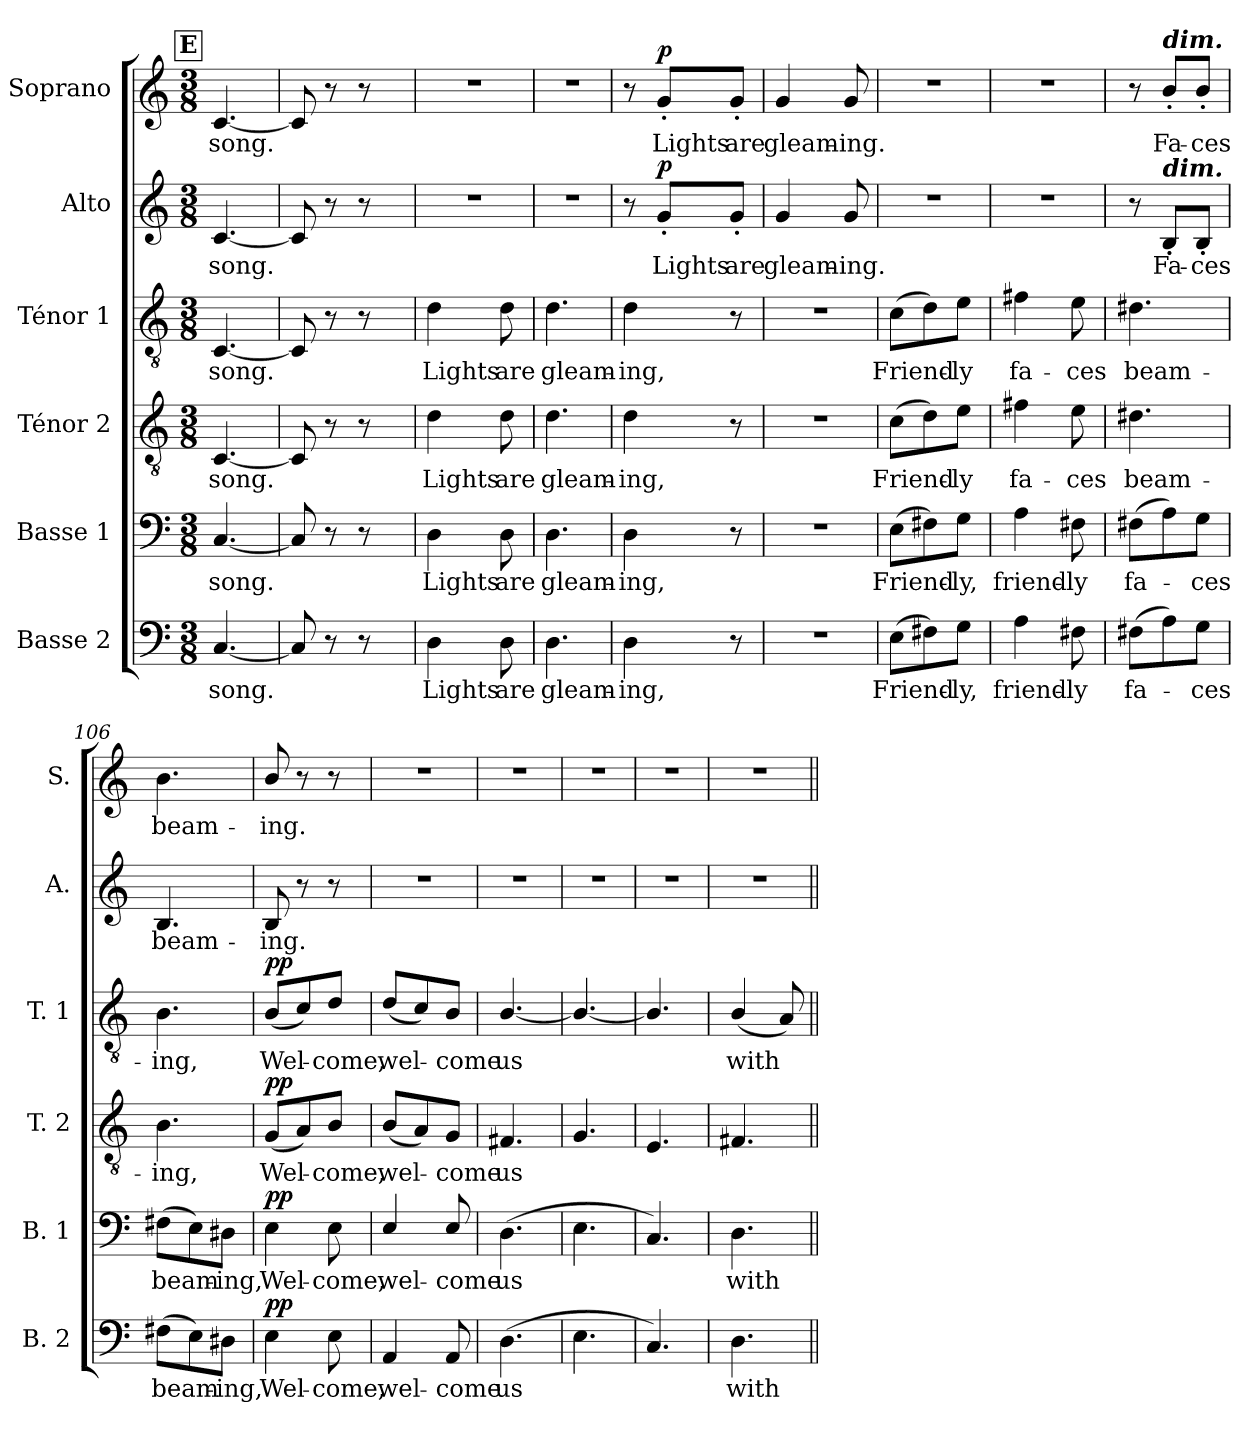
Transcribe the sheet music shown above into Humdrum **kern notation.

**kern	**text	**dynam	**kern	**text	**dynam	**kern	**text	**dynam	**kern	**text	**dynam	**kern	**text	**dynam	**kern	**text	**dynam
*part6	*part6	*part6	*part5	*part5	*part5	*part4	*part4	*part4	*part3	*part3	*part3	*part2	*part2	*part2	*part1	*part1	*part1
*staff6	*staff6	*staff6	*staff5	*staff5	*staff5	*staff4	*staff4	*staff4	*staff3	*staff3	*staff3	*staff2	*staff2	*staff2	*staff1	*staff1	*staff1
*I"Basse 2	*	*	*I"Basse 1	*	*	*I"Ténor 2	*	*	*I"Ténor 1	*	*	*I"Alto	*	*	*I"Soprano	*	*
*I'B. 2	*	*	*I'B. 1	*	*	*I'T. 2	*	*	*I'T. 1	*	*	*I'A.	*	*	*I'S.	*	*
*clefF4	*	*	*clefF4	*	*	*clefGv2	*	*	*clefGv2	*	*	*clefG2	*	*	*clefG2	*	*
*k[]	*	*	*k[]	*	*	*k[]	*	*	*k[]	*	*	*k[]	*	*	*k[]	*	*
*M3/8	*	*	*M3/8	*	*	*M3/8	*	*	*M3/8	*	*	*M3/8	*	*	*M3/8	*	*
!!LO:REH:place=s1:a:B:fs=14:t=E
=97	=97	=97	=97	=97	=97	=97	=97	=97	=97	=97	=97	=97	=97	=97	=97	=97	=97
!	!LO:LY:b	!	!	!LO:LY:b	!	!	!LO:LY:b	!	!	!LO:LY:b	!	!	!LO:LY:b	!	!	!LO:LY:b	!
[<4.C/	song.	.	[<4.C/	song.	.	[<4.C/	song.	.	[<4.C/	song.	.	[<4.c/	song.	.	[<4.c/	song.	.
=98	=98	=98	=98	=98	=98	=98	=98	=98	=98	=98	=98	=98	=98	=98	=98	=98	=98
8C/]	.	.	8C/]	.	.	8C/]	.	.	8C/]	.	.	8c/]	.	.	8c/]	.	.
8r	.	.	8r	.	.	8r	.	.	8r	.	.	8r	.	.	8r	.	.
8r	.	.	8r	.	.	8r	.	.	8r	.	.	8r	.	.	8r	.	.
=99	=99	=99	=99	=99	=99	=99	=99	=99	=99	=99	=99	=99	=99	=99	=99	=99	=99
!	!LO:LY:b	!	!	!LO:LY:b	!	!	!LO:LY:b	!	!	!LO:LY:b	!	!	!	!	!	!	!
4D\	Lights	.	4D\	Lights	.	4d\	Lights	.	4d\	Lights	.	4.r	.	.	4.r	.	.
!	!LO:LY:b	!	!	!LO:LY:b	!	!	!LO:LY:b	!	!	!LO:LY:b	!	!	!	!	!	!	!
8D\	are	.	8D\	are	.	8d\	are	.	8d\	are	.	.	.	.	.	.	.
=100	=100	=100	=100	=100	=100	=100	=100	=100	=100	=100	=100	=100	=100	=100	=100	=100	=100
!	!LO:LY:b	!	!	!LO:LY:b	!	!	!LO:LY:b	!	!	!LO:LY:b	!	!	!	!	!	!	!
4.D\	gleam-	.	4.D\	gleam-	.	4.d\	gleam-	.	4.d\	gleam-	.	4.r	.	.	4.r	.	.
=101	=101	=101	=101	=101	=101	=101	=101	=101	=101	=101	=101	=101	=101	=101	=101	=101	=101
!	!LO:LY:b	!	!	!LO:LY:b	!	!	!LO:LY:b	!	!	!LO:LY:b	!	!	!	!	!	!	!
4D\	-ing,	.	4D\	-ing,	.	4d\	-ing,	.	4d\	-ing,	.	8r	.	.	8r	.	.
!	!	!	!	!	!	!	!	!	!	!	!	!	!LO:LY:b	!LO:DY:a	!	!LO:LY:b	!LO:DY:a
.	.	.	.	.	.	.	.	.	.	.	.	8g'</L	Lights	p	8g'</L	Lights	p
!	!	!	!	!	!	!	!	!	!	!	!	!	!LO:LY:b	!	!	!LO:LY:b	!
8r	.	.	8r	.	.	8r	.	.	8r	.	.	8g'</J	are	.	8g'</J	are	.
=102	=102	=102	=102	=102	=102	=102	=102	=102	=102	=102	=102	=102	=102	=102	=102	=102	=102
!	!	!	!	!	!	!	!	!	!	!	!	!	!LO:LY:b	!	!	!LO:LY:b	!
4.r	.	.	4.r	.	.	4.r	.	.	4.r	.	.	4g/	gleam-	.	4g/	gleam-	.
!	!	!	!	!	!	!	!	!	!	!	!	!	!LO:LY:b	!	!	!LO:LY:b	!
.	.	.	.	.	.	.	.	.	.	.	.	8g/	-ing.	.	8g/	-ing.	.
=103	=103	=103	=103	=103	=103	=103	=103	=103	=103	=103	=103	=103	=103	=103	=103	=103	=103
!	!LO:LY:b	!	!	!LO:LY:b	!	!	!LO:LY:b	!	!	!LO:LY:b	!	!	!	!	!	!	!
(>8E\L	Friend-	.	(>8E\L	Friend-	.	(>8c\L	Friend-	.	(>8c\L	Friend-	.	4.r	.	.	4.r	.	.
8F#X\)	.	.	8F#X\)	.	.	8d\)	.	.	8d\)	.	.	.	.	.	.	.	.
!	!LO:LY:b	!	!	!LO:LY:b	!	!	!LO:LY:b	!	!	!LO:LY:b	!	!	!	!	!	!	!
8G\J	-ly,	.	8G\J	-ly,	.	8e\J	-ly	.	8e\J	-ly	.	.	.	.	.	.	.
=104	=104	=104	=104	=104	=104	=104	=104	=104	=104	=104	=104	=104	=104	=104	=104	=104	=104
!	!LO:LY:b	!	!	!LO:LY:b	!	!	!LO:LY:b	!	!	!LO:LY:b	!	!	!	!	!	!	!
4A\	friend-	.	4A\	friend-	.	4f#X\	fa-	.	4f#X\	fa-	.	4.r	.	.	4.r	.	.
!	!LO:LY:b	!	!	!LO:LY:b	!	!	!LO:LY:b	!	!	!LO:LY:b	!	!	!	!	!	!	!
8F#X\	-ly	.	8F#X\	-ly	.	8e\	-ces	.	8e\	-ces	.	.	.	.	.	.	.
=105	=105	=105	=105	=105	=105	=105	=105	=105	=105	=105	=105	=105	=105	=105	=105	=105	=105
!	!LO:LY:b	!	!	!LO:LY:b	!	!	!LO:LY:b	!	!	!LO:LY:b	!	!	!	!	!	!	!
(>8F#X\L	fa-	.	(>8F#X\L	fa-	.	4.d#X\	beam-	.	4.d#X\	beam-	.	8r	.	.	8r	.	.
!	!	!	!	!	!	!	!	!	!	!	!	!	!	!	!LO:TX:a:Bi:t=dim.	!	!
!	!	!	!	!	!	!	!	!	!	!	!	!LO:TX:a:Bi:t=dim.	!	!	!	!	!
!	!	!	!	!	!	!	!	!	!	!	!	!	!LO:LY:b	!	!	!LO:LY:b	!
8A\)	.	.	8A\)	.	.	.	.	.	.	.	.	8B'</L	Fa-	.	8b'</L	Fa-	.
!	!LO:LY:b	!	!	!LO:LY:b	!	!	!	!	!	!	!	!	!LO:LY:b	!	!	!LO:LY:b	!
8G\J	-ces	.	8G\J	-ces	.	.	.	.	.	.	.	8B'</J	-ces	.	8b'</J	-ces	.
=106	=106	=106	=106	=106	=106	=106	=106	=106	=106	=106	=106	=106	=106	=106	=106	=106	=106
!	!LO:LY:b	!	!	!LO:LY:b	!	!	!LO:LY:b	!	!	!LO:LY:b	!	!	!LO:LY:b	!	!	!LO:LY:b	!
(>8F#X\L	beam-	.	(>8F#X\L	beam-	.	4.B\	-ing,	.	4.B\	-ing,	.	4.B/	beam-	.	4.b\	beam-	.
8E\)	.	.	8E\)	.	.	.	.	.	.	.	.	.	.	.	.	.	.
!	!LO:LY:b	!	!	!LO:LY:b	!	!	!	!	!	!	!	!	!	!	!	!	!
8D#X\J	-ing,	.	8D#X\J	-ing,	.	.	.	.	.	.	.	.	.	.	.	.	.
=107	=107	=107	=107	=107	=107	=107	=107	=107	=107	=107	=107	=107	=107	=107	=107	=107	=107
!	!LO:LY:b	!LO:DY:a	!	!LO:LY:b	!LO:DY:a	!	!LO:LY:b	!LO:DY:a	!	!LO:LY:b	!LO:DY:a	!	!LO:LY:b	!	!	!LO:LY:b	!
4E\	Wel-	pp	4E\	Wel-	pp	(<8G/L	Wel-	pp	(<8B/L	Wel-	pp	8B/	-ing.	.	8b/	-ing.	.
.	.	.	.	.	.	8A/)	.	.	8c/)	.	.	8r	.	.	8r	.	.
!	!LO:LY:b	!	!	!LO:LY:b	!	!	!LO:LY:b	!	!	!LO:LY:b	!	!	!	!	!	!	!
8E\	-come,	.	8E\	-come,	.	8B/J	-come,	.	8d/J	-come,	.	8r	.	.	8r	.	.
=108	=108	=108	=108	=108	=108	=108	=108	=108	=108	=108	=108	=108	=108	=108	=108	=108	=108
!	!LO:LY:b	!	!	!LO:LY:b	!	!	!LO:LY:b	!	!	!LO:LY:b	!	!	!	!	!	!	!
4AA/	wel-	.	4E/	wel-	.	(<8B/L	wel-	.	(<8d/L	wel-	.	4.r	.	.	4.r	.	.
.	.	.	.	.	.	8A/)	.	.	8c/)	.	.	.	.	.	.	.	.
!	!LO:LY:b	!	!	!LO:LY:b	!	!	!LO:LY:b	!	!	!LO:LY:b	!	!	!	!	!	!	!
8AA/	-come	.	8E/	-come	.	8G/J	-come	.	8B/J	-come	.	.	.	.	.	.	.
=109	=109	=109	=109	=109	=109	=109	=109	=109	=109	=109	=109	=109	=109	=109	=109	=109	=109
!	!LO:LY:b	!	!	!LO:LY:b	!	!	!LO:LY:b	!	!	!LO:LY:b	!	!	!	!	!	!	!
(>4.D\	us	.	(>4.D\	us	.	4.F#X/	us	.	[>4.B/	us	.	4.r	.	.	4.r	.	.
=110	=110	=110	=110	=110	=110	=110	=110	=110	=110	=110	=110	=110	=110	=110	=110	=110	=110
4.E\	.	.	4.E\	.	.	4.G/	.	.	4.B/_	.	.	4.r	.	.	4.r	.	.
=111	=111	=111	=111	=111	=111	=111	=111	=111	=111	=111	=111	=111	=111	=111	=111	=111	=111
4.C/)	.	.	4.C/)	.	.	4.E/	.	.	4.B/]	.	.	4.r	.	.	4.r	.	.
=112	=112	=112	=112	=112	=112	=112	=112	=112	=112	=112	=112	=112	=112	=112	=112	=112	=112
!	!LO:LY:b	!	!	!LO:LY:b	!	!	!	!	!	!LO:LY:b	!	!	!	!	!	!	!
4.D\	with	.	4.D\	with	.	4.F#X/	.	.	(>4B/	with	.	4.r	.	.	4.r	.	.
.	.	.	.	.	.	.	.	.	8A/)	.	.	.	.	.	.	.	.
=||	=||	=||	=||	=||	=||	=||	=||	=||	=||	=||	=||	=||	=||	=||	=||	=||	=||
*-	*-	*-	*-	*-	*-	*-	*-	*-	*-	*-	*-	*-	*-	*-	*-	*-	*-
